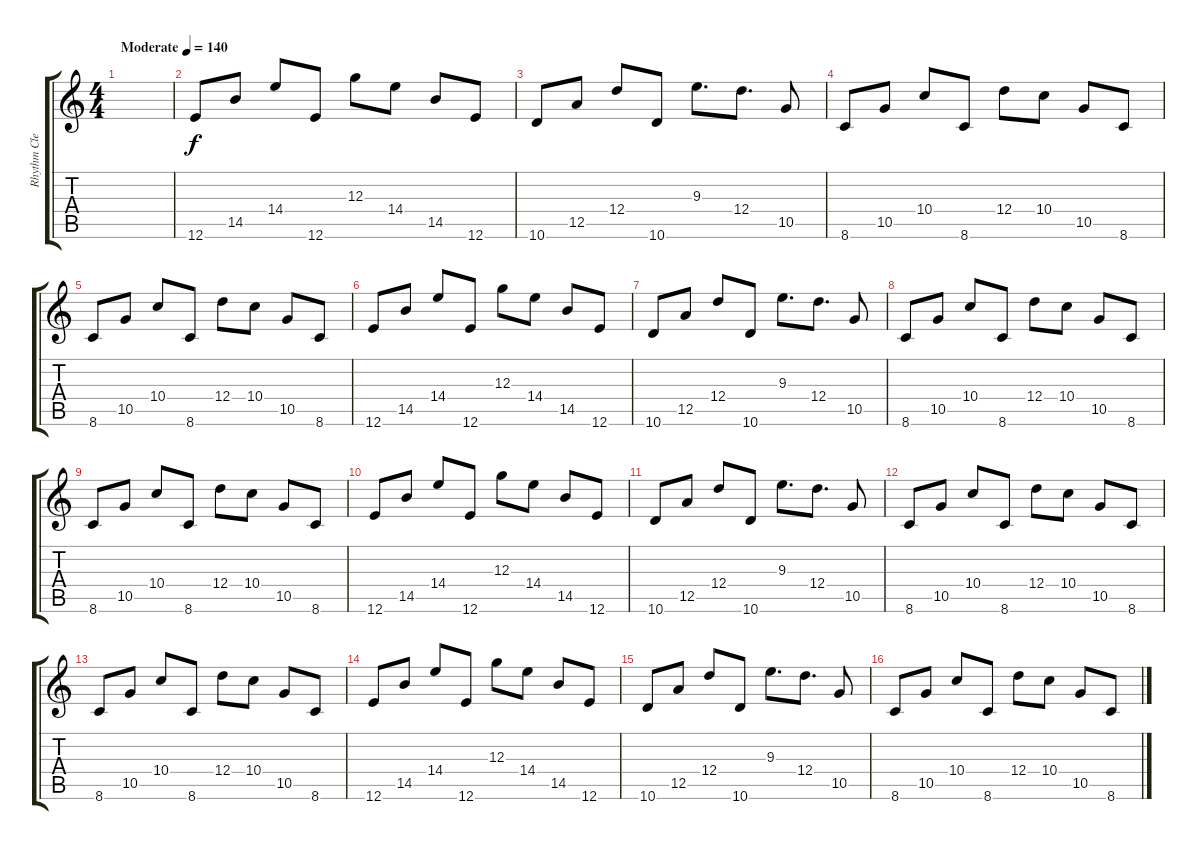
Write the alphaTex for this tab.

\track ("Rhythm Clean" "Rhythm Cle") {instrument acousticguitarnylon}
\staff {score tabs}
\tuning (E4 B3 G3 D3 A2 E2) {hide}
\ts (4 4)
\tempo (140 "Moderate")
\clef g2
\ks c
|
12.6.8 14.5.8 14.4.8 12.6.8 12.3.8 14.4.8 14.5.8 12.6.8 |
10.6.8 12.5.8 12.4.8 10.6.8 9.3.8{d} 12.4.8{d} 10.5.8 |
8.6.8 10.5.8 10.4.8 8.6.8 12.4.8 10.4.8 10.5.8 8.6.8 |
8.6.8 10.5.8 10.4.8 8.6.8 12.4.8 10.4.8 10.5.8 8.6.8 |
12.6.8 14.5.8 14.4.8 12.6.8 12.3.8 14.4.8 14.5.8 12.6.8 |
10.6.8 12.5.8 12.4.8 10.6.8 9.3.8{d} 12.4.8{d} 10.5.8 |
8.6.8 10.5.8 10.4.8 8.6.8 12.4.8 10.4.8 10.5.8 8.6.8 |
8.6.8 10.5.8 10.4.8 8.6.8 12.4.8 10.4.8 10.5.8 8.6.8 |
12.6.8 14.5.8 14.4.8 12.6.8 12.3.8 14.4.8 14.5.8 12.6.8 |
10.6.8 12.5.8 12.4.8 10.6.8 9.3.8{d} 12.4.8{d} 10.5.8 |
8.6.8 10.5.8 10.4.8 8.6.8 12.4.8 10.4.8 10.5.8 8.6.8 |
8.6.8 10.5.8 10.4.8 8.6.8 12.4.8 10.4.8 10.5.8 8.6.8 |
12.6.8 14.5.8 14.4.8 12.6.8 12.3.8 14.4.8 14.5.8 12.6.8 |
10.6.8 12.5.8 12.4.8 10.6.8 9.3.8{d} 12.4.8{d} 10.5.8 |
8.6.8 10.5.8 10.4.8 8.6.8 12.4.8 10.4.8 10.5.8 8.6.8
